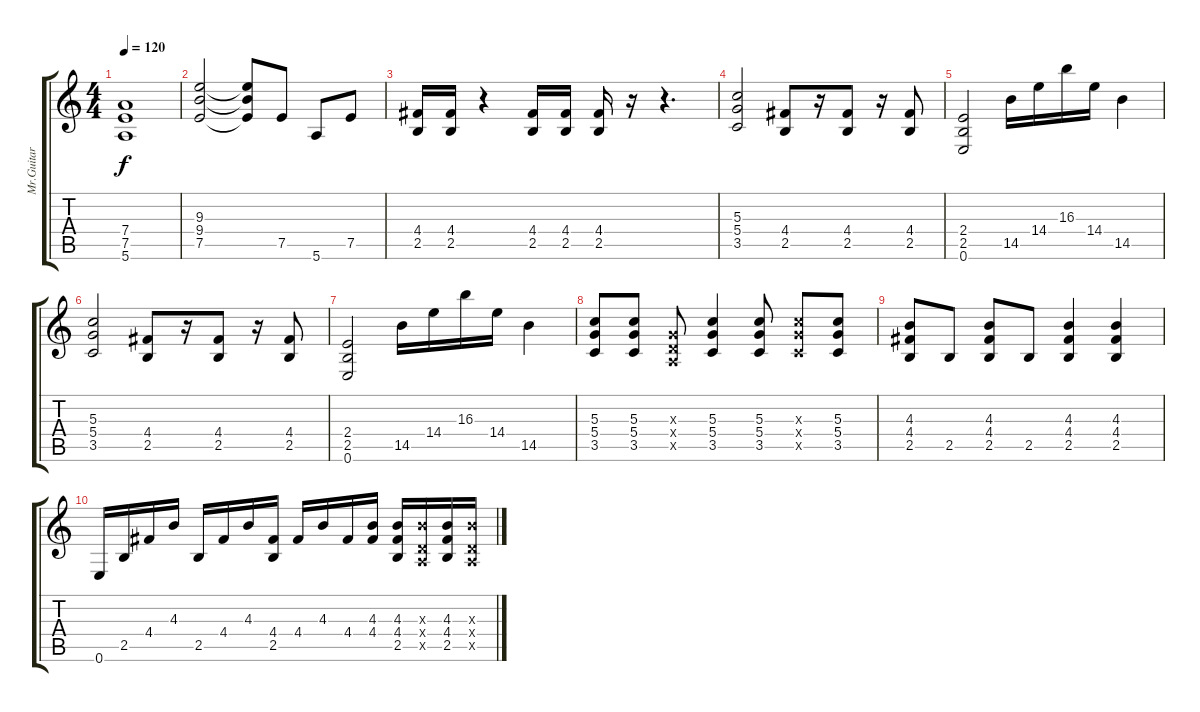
\track ("Mr.Guitar" "Mr.Guitar") {instrument acousticguitarsteel}
\staff {score tabs}
\tuning (E4 B3 G3 D3 A2 E2) {hide}
\ts (4 4)
\tempo 120
\clef g2
\ks c
(7.4 7.5 5.6).1{dy f} |
(9.3 9.4 7.5).2 (9.3{t} 9.4{t} 7.5{t}).8 7.5.8 5.6.8 7.5.8 |
(4.4 2.5).16 (4.4 2.5).16 r.4 (4.4 2.5).16 (4.4 2.5).16 (4.4 2.5).16 r.16 r.4{d} |
(5.3 5.4 3.5).2{instrument distortionguitar} (4.4 2.5).8 r.16 (4.4 2.5).8 r.16 (4.4 2.5).8 |
(2.4 2.5 0.6).2 14.5.16 14.4.16 16.3.16 14.4.16 14.5.4 |
(5.3 5.4 3.5).2 (4.4 2.5).8 r.16 (4.4 2.5).8 r.16 (4.4 2.5).8 |
(2.4 2.5 0.6).2 14.5.16 14.4.16 16.3.16 14.4.16 14.5.4 |
(5.3 5.4 3.5).8 (5.3 5.4 3.5).8 (0.3{x} 0.4{x} 0.5{x}).8 (5.3 5.4 3.5).4 (5.3 5.4 3.5).8 (5.3{x} 5.4{x} 3.5{x}).8 (5.3 5.4 3.5).8 |
(4.3 4.4 2.5).8 2.5.8 (4.3 4.4 2.5).8 2.5.8 (4.3 4.4 2.5).4 (4.3 4.4 2.5).4 |
0.6.16 2.5.16 4.4.16 4.3.16 2.5.16 4.4.16 4.3.16 (4.4 2.5).16 4.4.16 4.3.16 4.4.16 (4.3 4.4).16 (4.3 4.4 2.5).16 (4.3{x} 0.4{x} 0.5{x}).16 (4.3 4.4 2.5).16 (4.3{x} 0.4{x} 0.5{x}).16
